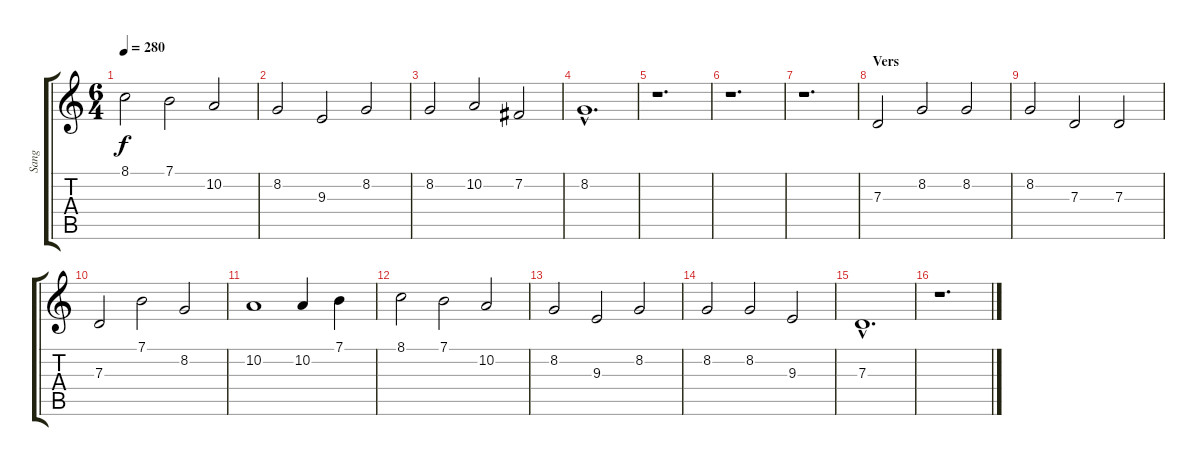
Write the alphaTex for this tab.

\track ("Sang" "Sang") {instrument tuba}
\staff {score tabs}
\tuning (E4 B3 G3 D3 A2 E2) {hide}
\ts (6 4)
\tempo 280
\clef g2
\ks c
8.1.2{dy f} 7.1.2 10.2.2 |
8.2.2 9.3.2 8.2.2 |
8.2.2 10.2.2 7.2.2 |
8.2{hac}.1{d} |
r.1{d} |
r.1{d} |
r.1{d} |
\section ("" "Vers")
7.3.2 8.2.2 8.2.2 |
8.2.2 7.3.2 7.3.2 |
7.3.2 7.1.2 8.2.2 |
10.2.1 10.2.4 7.1.4 |
8.1.2 7.1.2 10.2.2 |
8.2.2 9.3.2 8.2.2 |
8.2.2 8.2.2 9.3.2 |
7.3{hac}.1{d} |
r.1{d}
